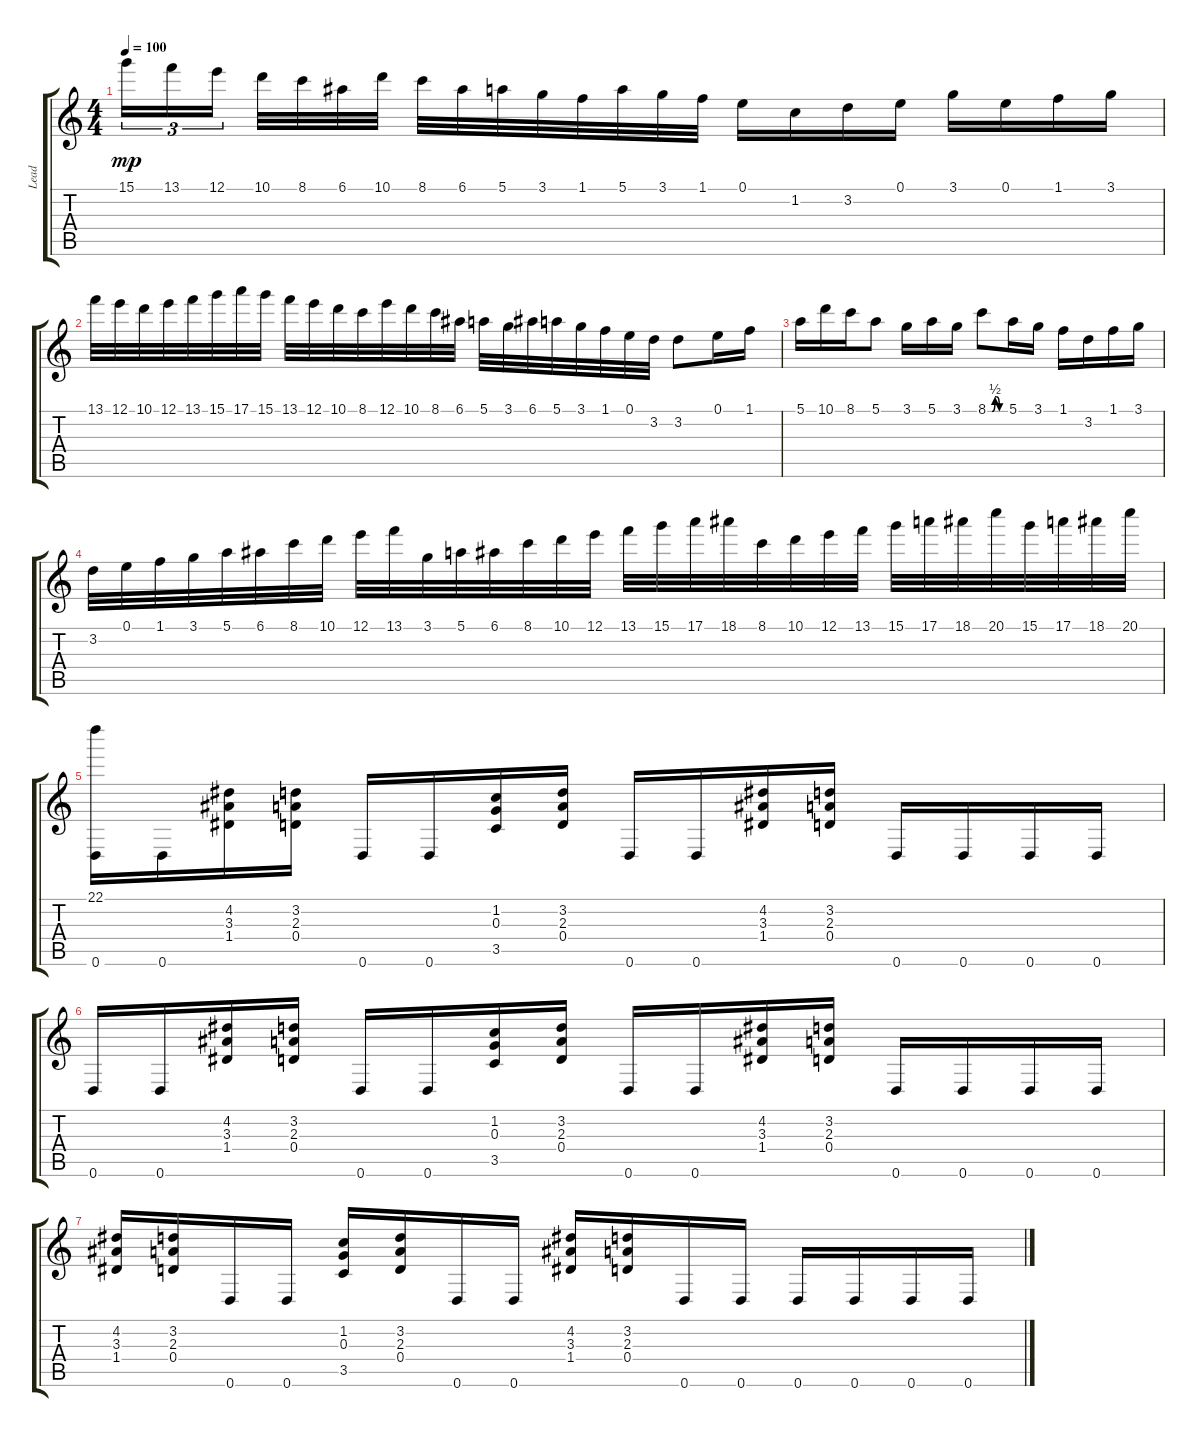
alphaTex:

\track ("Lead" "Lead") {instrument distortionguitar}
\staff {score tabs}
\tuning (E4 B3 G3 D3 A2 D2) {hide}
\ts (4 4)
\tempo 100
\clef g2
\ks c
15.1.16{tu (3 2) dy mp} 13.1.16{tu (3 2)} 12.1.16{tu (3 2)} 10.1.32 8.1.32 6.1.32 10.1.32 8.1.32 6.1.32 5.1.32 3.1.32 1.1.32 5.1.32 3.1.32 1.1.32 0.1.16 1.2.16 3.2.16 0.1.16 3.1.16 0.1.16 1.1.16 3.1.16 |
13.1.32 12.1.32 10.1.32 12.1.32 13.1.32 15.1.32 17.1.32 15.1.32 13.1.32 12.1.32 10.1.32 8.1.32 12.1.32 10.1.32 8.1.32 6.1.32 5.1.32 3.1.32 6.1.32 5.1.32 3.1.32 1.1.32 0.1.32 3.2.32 3.2.8 0.1.16 1.1.16 |
5.1.16 10.1.16 8.1.16 5.1.8 3.1.16 5.1.16 3.1.16 8.1{be (custom 0 0 10 0 15 0 25 2 30 2 40 0 45 0 60 0)}.8 5.1.16 3.1.16 1.1.16 3.2.16 1.1.16 3.1.16 |
3.2.32 0.1.32 1.1.32 3.1.32 5.1.32 6.1.32 8.1.32 10.1.32 12.1.32 13.1.32 3.1.32 5.1.32 6.1.32 8.1.32 10.1.32 12.1.32 13.1.32 15.1.32 17.1.32 18.1.32 8.1.32 10.1.32 12.1.32 13.1.32 15.1.32 17.1.32 18.1.32 20.1.32 15.1.32 17.1.32 18.1.32 20.1.32 |
(22.1 0.6).16 0.6.16 (4.2 3.3 1.4).16 (3.2 2.3 0.4).16 0.6.16 0.6.16 (1.2 0.3 3.5).16 (3.2 2.3 0.4).16 0.6.16 0.6.16 (4.2 3.3 1.4).16 (3.2 2.3 0.4).16 0.6.16 0.6.16 0.6.16 0.6.16 |
0.6.16 0.6.16 (4.2 3.3 1.4).16 (3.2 2.3 0.4).16 0.6.16 0.6.16 (1.2 0.3 3.5).16 (3.2 2.3 0.4).16 0.6.16 0.6.16 (4.2 3.3 1.4).16 (3.2 2.3 0.4).16 0.6.16 0.6.16 0.6.16 0.6.16 |
(4.2 3.3 1.4).16 (3.2 2.3 0.4).16 0.6.16 0.6.16 (1.2 0.3 3.5).16 (3.2 2.3 0.4).16 0.6.16 0.6.16 (4.2 3.3 1.4).16 (3.2 2.3 0.4).16 0.6.16 0.6.16 0.6.16 0.6.16 0.6.16 0.6.16
